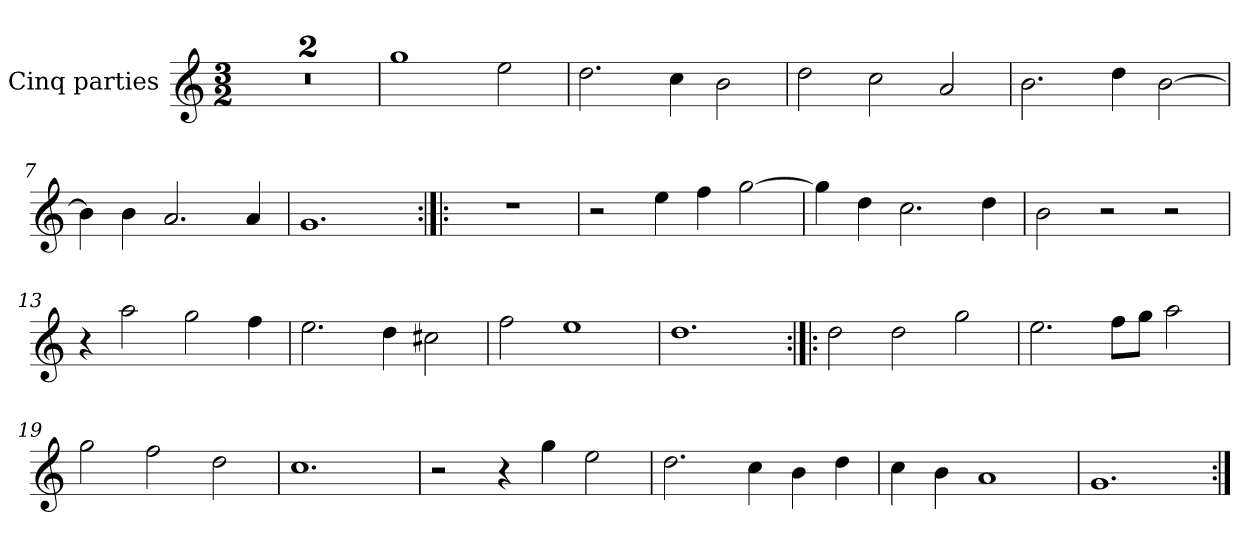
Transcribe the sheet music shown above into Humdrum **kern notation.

**kern
*part1
*staff1
*I"Cinq parties
*clefG2
*k[]
*M3/2
*MM180
=1
1.r
=2
1.r
=3
1gg
2ee\
=4
2.dd\
4cc\
2b\
=5
2dd\
2cc\
2a/
=6
2.b\
4dd\
[2b\
=7
4b\]
4b\
2.a/
4a/
=8
1.g
=9:|!|:
1.r
=10
2r
4ee\
4ff\
[2gg\
=11
4gg\]
4dd\
2.cc\
4dd\
=12
2b\
2r
2r
=13
4r
2aa\
2gg\
4ff\
=14
2.ee\
4dd\
2cc#X\
=15
2ff\
1ee
=16
1.dd
=17:|!|:
2dd\
2dd\
2gg\
=18
2.ee\
8ff\L
8gg\J
2aa\
=19
2gg\
2ff\
2dd\
=20
1.cc
=21
2r
4r
4gg\
2ee\
=22
2.dd\
4cc\
4b\
4dd\
=23
4cc\
4b\
1a
=24
1.g
=:|!
*-
